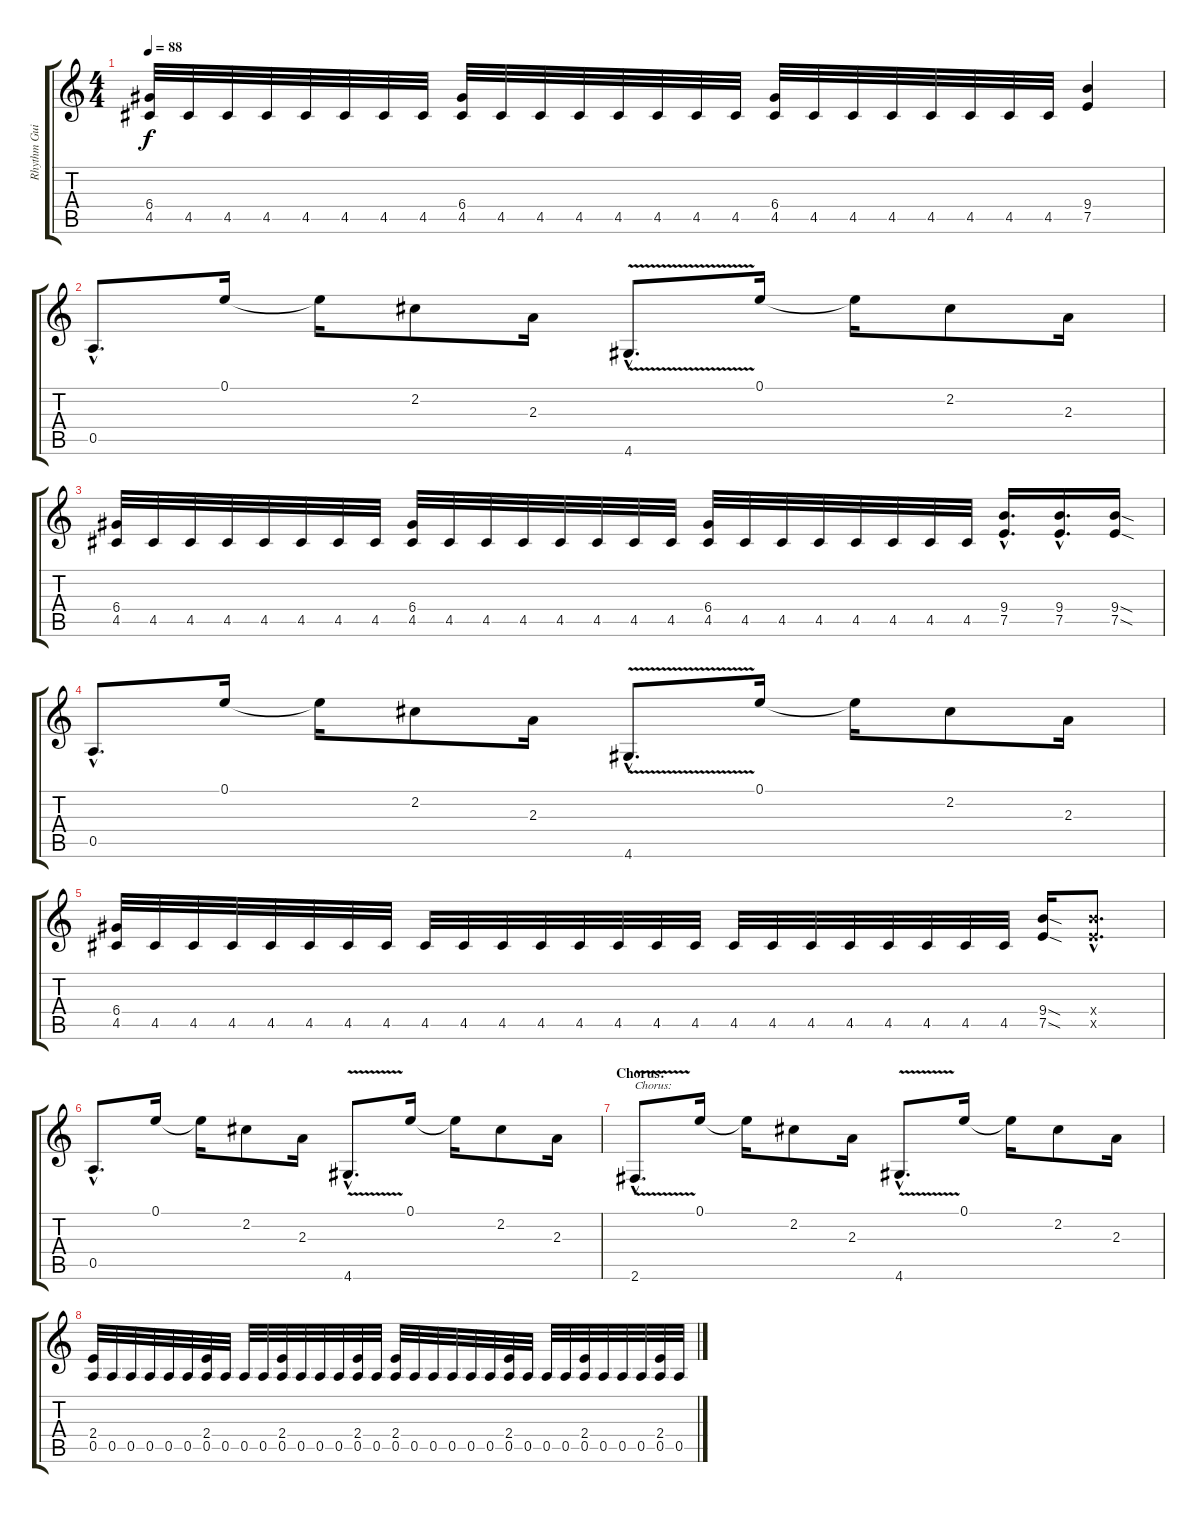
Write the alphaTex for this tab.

\track ("Rhythm Guitar 2" "Rhythm Gui") {instrument distortionguitar}
\staff {score tabs}
\tuning (E4 B3 G3 D3 A2 E2) {hide}
\ts (4 4)
\tempo 88
\clef g2
\ks c
(6.4 4.5).32{dy f} 4.5.32 4.5.32 4.5.32 4.5.32 4.5.32 4.5.32 4.5.32 (6.4 4.5).32 4.5.32 4.5.32 4.5.32 4.5.32 4.5.32 4.5.32 4.5.32 (6.4 4.5).32 4.5.32 4.5.32 4.5.32 4.5.32 4.5.32 4.5.32 4.5.32 (9.4 7.5).4 |
0.5{hac}.8{d} 0.1.16 0.1{t}.16 2.2.8 2.3.16 4.6{v hac}.8{d} 0.1.16 0.1{t}.16 2.2.8 2.3.16 |
(6.4 4.5).32 4.5.32 4.5.32 4.5.32 4.5.32 4.5.32 4.5.32 4.5.32 (6.4 4.5).32 4.5.32 4.5.32 4.5.32 4.5.32 4.5.32 4.5.32 4.5.32 (6.4 4.5).32 4.5.32 4.5.32 4.5.32 4.5.32 4.5.32 4.5.32 4.5.32 (9.4{hac} 7.5{hac}).16{d} (9.4{hac} 7.5{hac}).16{d} (9.4{sod} 7.5{sod}).16 |
0.5{hac}.8{d} 0.1.16 0.1{t}.16 2.2.8 2.3.16 4.6{v hac}.8{d} 0.1.16 0.1{t}.16 2.2.8 2.3.16 |
(6.4 4.5).32 4.5.32 4.5.32 4.5.32 4.5.32 4.5.32 4.5.32 4.5.32 4.5.32 4.5.32 4.5.32 4.5.32 4.5.32 4.5.32 4.5.32 4.5.32 4.5.32 4.5.32 4.5.32 4.5.32 4.5.32 4.5.32 4.5.32 4.5.32 (9.4{sod} 7.5{sod}).16 (9.4{hac x} 7.5{hac x}).8{d} |
0.5{hac}.8{d} 0.1.16 0.1{t}.16 2.2.8 2.3.16 4.6{v hac}.8{d} 0.1.16 0.1{t}.16 2.2.8 2.3.16 |
\section ("" "Chorus:")
2.6{v hac}.8{d txt "Chorus:"} 0.1.16 0.1{t}.16 2.2.8 2.3.16 4.6{v hac}.8{d} 0.1.16 0.1{t}.16 2.2.8 2.3.16 |
(2.4 0.5).32 0.5.32 0.5.32 0.5.32 0.5.32 0.5.32 (2.4 0.5).32 0.5.32 0.5.32 0.5.32 (2.4 0.5).32 0.5.32 0.5.32 0.5.32 (2.4 0.5).32 0.5.32 (2.4 0.5).32 0.5.32 0.5.32 0.5.32 0.5.32 0.5.32 (2.4 0.5).32 0.5.32 0.5.32 0.5.32 (2.4 0.5).32 0.5.32 0.5.32 0.5.32 (2.4 0.5).32 0.5.32
